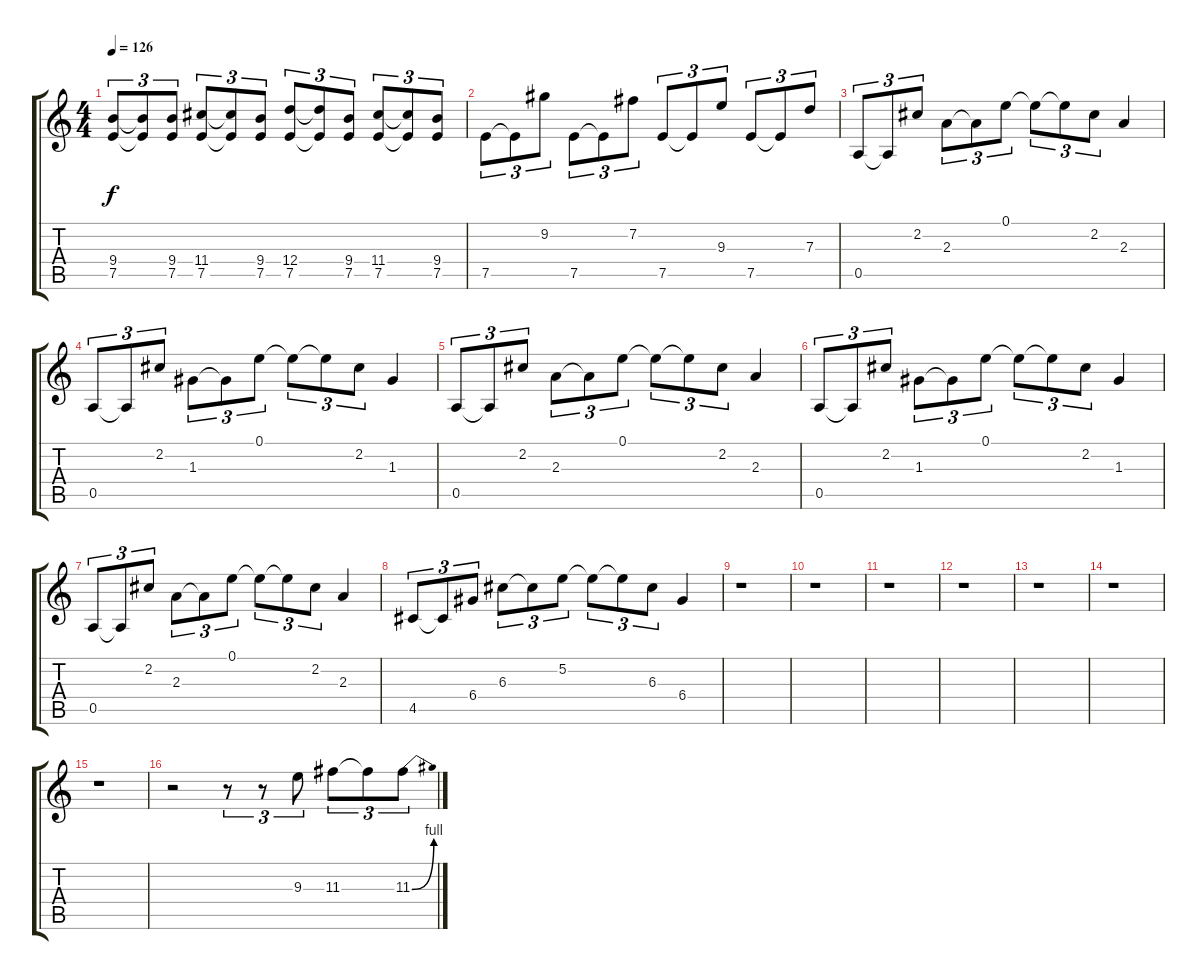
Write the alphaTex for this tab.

\track "" {instrument distortionguitar}
\staff {score tabs}
\tuning (E4 B3 G3 D3 A2 E2) {hide}
\ts (4 4)
\tempo 126
\clef g2
\ks c
(9.4 7.5).8{tu (3 2) dy f} (9.4{t} 7.5{t}).8{tu (3 2)} (9.4 7.5).8{tu (3 2)} (11.4 7.5).8{tu (3 2)} (11.4{t} 7.5{t}).8{tu (3 2)} (9.4 7.5).8{tu (3 2)} (12.4 7.5).8{tu (3 2)} (12.4{t} 7.5{t}).8{tu (3 2)} (9.4 7.5).8{tu (3 2)} (11.4 7.5).8{tu (3 2)} (11.4{t} 7.5{t}).8{tu (3 2)} (9.4 7.5).8{tu (3 2)} |
7.5.8{tu (3 2)} 7.5{t}.8{tu (3 2)} 9.2.8{tu (3 2)} 7.5.8{tu (3 2)} 7.5{t}.8{tu (3 2)} 7.2.8{tu (3 2)} 7.5.8{tu (3 2)} 7.5{t}.8{tu (3 2)} 9.3.8{tu (3 2)} 7.5.8{tu (3 2)} 7.5{t}.8{tu (3 2)} 7.3.8{tu (3 2)} |
0.5.8{tu (3 2)} 0.5{t}.8{tu (3 2)} 2.2.8{tu (3 2)} 2.3.8{tu (3 2)} 2.3{t}.8{tu (3 2)} 0.1.8{tu (3 2)} 0.1{t}.8{tu (3 2)} 0.1{t}.8{tu (3 2)} 2.2.8{tu (3 2)} 2.3.4 |
0.5.8{tu (3 2)} 0.5{t}.8{tu (3 2)} 2.2.8{tu (3 2)} 1.3.8{tu (3 2)} 1.3{t}.8{tu (3 2)} 0.1.8{tu (3 2)} 0.1{t}.8{tu (3 2)} 0.1{t}.8{tu (3 2)} 2.2.8{tu (3 2)} 1.3.4 |
0.5.8{tu (3 2)} 0.5{t}.8{tu (3 2)} 2.2.8{tu (3 2)} 2.3.8{tu (3 2)} 2.3{t}.8{tu (3 2)} 0.1.8{tu (3 2)} 0.1{t}.8{tu (3 2)} 0.1{t}.8{tu (3 2)} 2.2.8{tu (3 2)} 2.3.4 |
0.5.8{tu (3 2)} 0.5{t}.8{tu (3 2)} 2.2.8{tu (3 2)} 1.3.8{tu (3 2)} 1.3{t}.8{tu (3 2)} 0.1.8{tu (3 2)} 0.1{t}.8{tu (3 2)} 0.1{t}.8{tu (3 2)} 2.2.8{tu (3 2)} 1.3.4 |
0.5.8{tu (3 2)} 0.5{t}.8{tu (3 2)} 2.2.8{tu (3 2)} 2.3.8{tu (3 2)} 2.3{t}.8{tu (3 2)} 0.1.8{tu (3 2)} 0.1{t}.8{tu (3 2)} 0.1{t}.8{tu (3 2)} 2.2.8{tu (3 2)} 2.3.4 |
4.5.8{tu (3 2)} 4.5{t}.8{tu (3 2)} 6.4.8{tu (3 2)} 6.3.8{tu (3 2)} 6.3{t}.8{tu (3 2)} 5.2.8{tu (3 2)} 5.2{t}.8{tu (3 2)} 5.2{t}.8{tu (3 2)} 6.3.8{tu (3 2)} 6.4.4 |
r.1 |
r.1 |
r.1 |
r.1 |
r.1 |
r.1 |
r.1 |
r.2 r.8{tu (3 2)} r.8{tu (3 2)} 9.3.8{tu (3 2)} 11.3.8{tu (3 2)} 11.3{t}.8{tu (3 2)} 11.3{be (bend 0 0 60 4)}.8{tu (3 2)}
